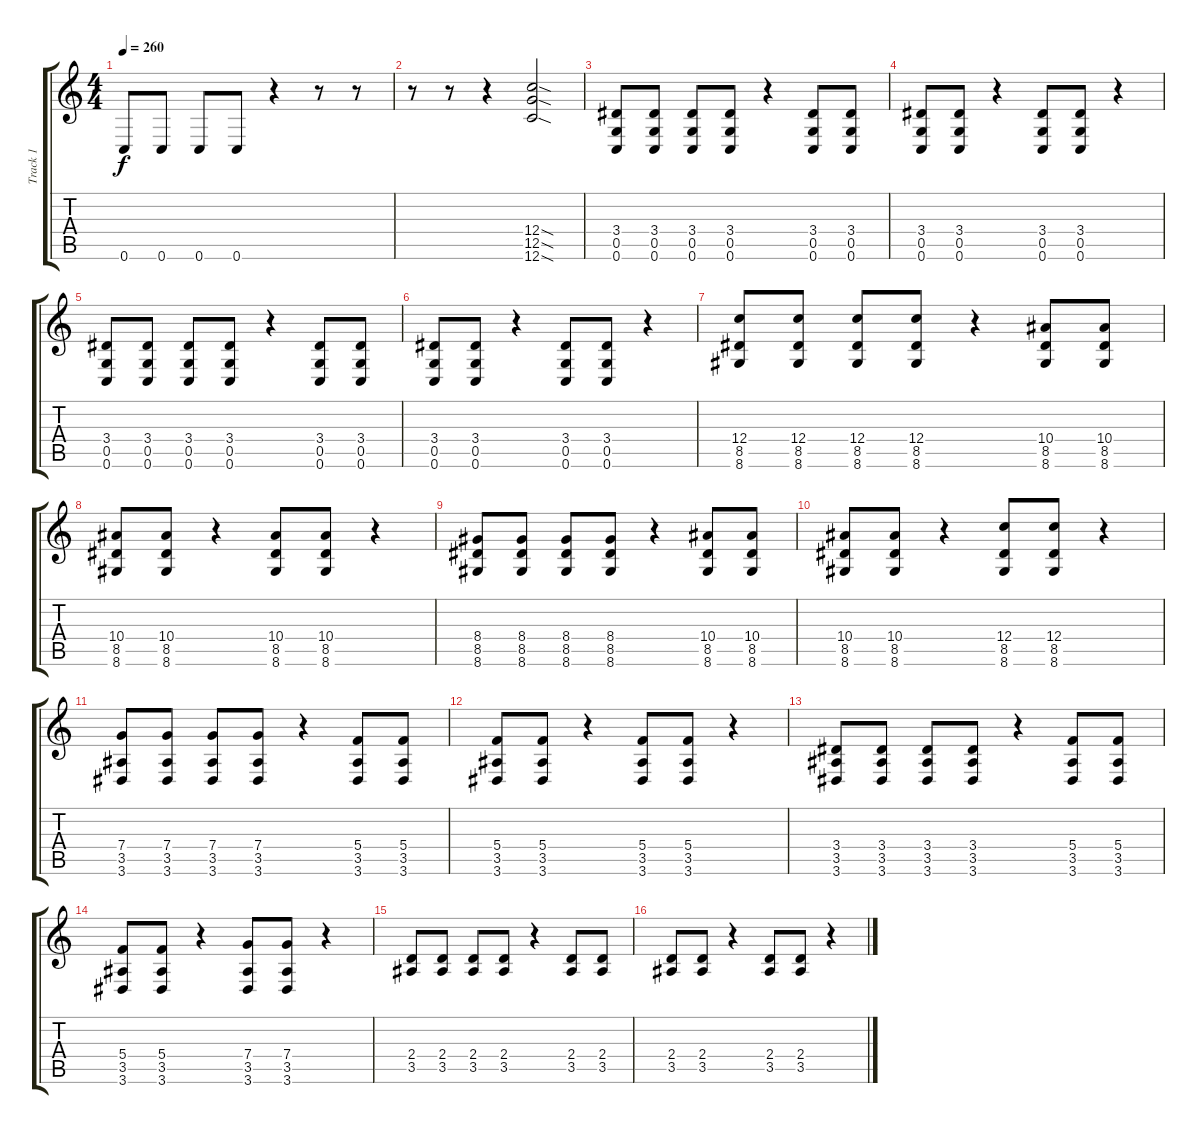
\track ("Track 1" "Track 1") {instrument distortionguitar}
\staff {score tabs}
\tuning (D4 A3 F3 C3 G2 C2) {hide}
\ts (4 4)
\tempo 260
\clef g2
\ks c
0.6.8{dy f} 0.6.8 0.6.8 0.6.8 r.4 r.8 r.8 |
r.8 r.8 r.4 (12.4{sod} 12.5{sod} 12.6{sod}).2 |
(3.4 0.5 0.6).8 (3.4 0.5 0.6).8 (3.4 0.5 0.6).8 (3.4 0.5 0.6).8 r.4 (3.4 0.5 0.6).8 (3.4 0.5 0.6).8 |
(3.4 0.5 0.6).8 (3.4 0.5 0.6).8 r.4 (3.4 0.5 0.6).8 (3.4 0.5 0.6).8 r.4 |
(3.4 0.5 0.6).8 (3.4 0.5 0.6).8 (3.4 0.5 0.6).8 (3.4 0.5 0.6).8 r.4 (3.4 0.5 0.6).8 (3.4 0.5 0.6).8 |
(3.4 0.5 0.6).8 (3.4 0.5 0.6).8 r.4 (3.4 0.5 0.6).8 (3.4 0.5 0.6).8 r.4 |
(12.4 8.5 8.6).8 (12.4 8.5 8.6).8 (12.4 8.5 8.6).8 (12.4 8.5 8.6).8 r.4 (10.4 8.5 8.6).8 (10.4 8.5 8.6).8 |
(10.4 8.5 8.6).8 (10.4 8.5 8.6).8 r.4 (10.4 8.5 8.6).8 (10.4 8.5 8.6).8 r.4 |
(8.4 8.5 8.6).8 (8.4 8.5 8.6).8 (8.4 8.5 8.6).8 (8.4 8.5 8.6).8 r.4 (10.4 8.5 8.6).8 (10.4 8.5 8.6).8 |
(10.4 8.5 8.6).8 (10.4 8.5 8.6).8 r.4 (12.4 8.5 8.6).8 (12.4 8.5 8.6).8 r.4 |
(7.4 3.5 3.6).8 (7.4 3.5 3.6).8 (7.4 3.5 3.6).8 (7.4 3.5 3.6).8 r.4 (5.4 3.5 3.6).8 (5.4 3.5 3.6).8 |
(5.4 3.5 3.6).8 (5.4 3.5 3.6).8 r.4 (5.4 3.5 3.6).8 (5.4 3.5 3.6).8 r.4 |
(3.4 3.5 3.6).8 (3.4 3.5 3.6).8 (3.4 3.5 3.6).8 (3.4 3.5 3.6).8 r.4 (5.4 3.5 3.6).8 (5.4 3.5 3.6).8 |
(5.4 3.5 3.6).8 (5.4 3.5 3.6).8 r.4 (7.4 3.5 3.6).8 (7.4 3.5 3.6).8 r.4 |
(2.4 3.5).8 (2.4 3.5).8 (2.4 3.5).8 (2.4 3.5).8 r.4 (2.4 3.5).8 (2.4 3.5).8 |
(2.4 3.5).8 (2.4 3.5).8 r.4 (2.4 3.5).8 (2.4 3.5).8 r.4
